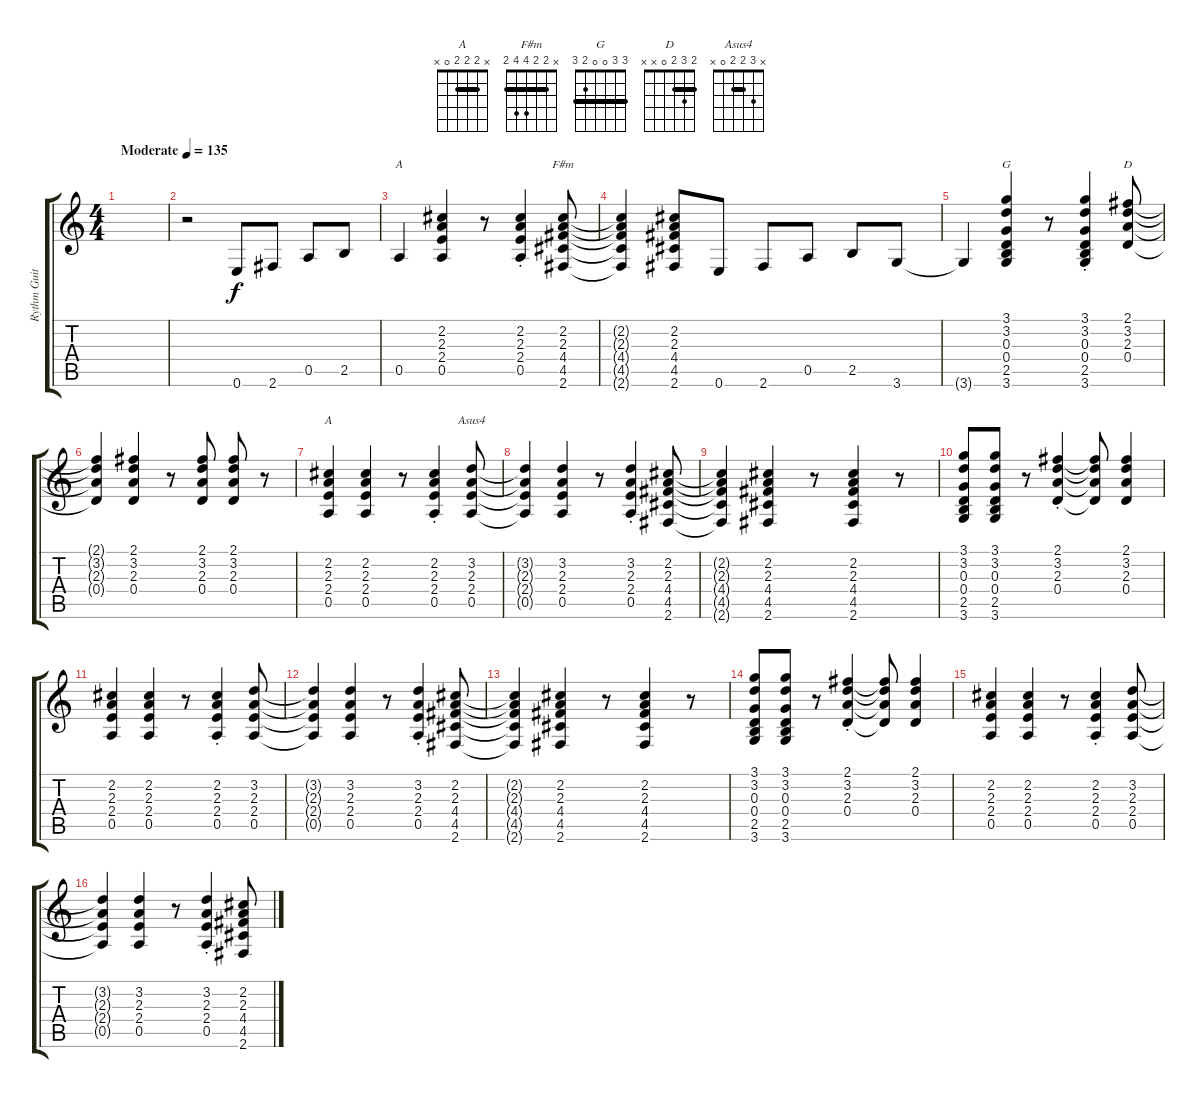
\track ("Rythm Guitar" "Rythm Guit") {instrument distortionguitar}
\staff {score tabs}
\tuning (E4 B3 G3 D3 A2 E2) {hide}
\chord ("A" 0 2 2 2 0 x)
\chord ("F#m" x 2 2 4 4 2) {barre 2}
\chord ("G" 3 3 0 0 2 3) {barre 3}
\chord ("D" 2 3 2 0 x x) {barre 2}
\chord ("A" x 2 2 2 0 x) {barre 2}
\chord ("Asus4" x 3 2 2 0 x) {barre 2}
\ts (4 4)
\tempo (135 "Moderate")
\clef g2
\ks c
|
r.2 0.6.8 2.6.8 0.5.8 2.5.8 |
0.5.4{ch "A"} (2.2 2.3 2.4 0.5).4 r.8 (2.2 2.3 2.4 0.5{st}).4 (2.2 2.3 4.4 4.5 2.6).8{ch "F#m"} |
(2.2{t} 2.3{t} 4.4{t} 4.5{t} 2.6{t}).4 (2.2 2.3 4.4 4.5 2.6).8 0.6.8 2.6.8 0.5.8 2.5.8 3.6.8 |
3.6{t}.4 (3.1 3.2 0.3 0.4 2.5 3.6).4{ch "G"} r.8 (3.1 3.2 0.3 0.4 2.5 3.6{st}).4 (2.1 3.2 2.3 0.4).8{ch "D"} |
(2.1{t} 3.2{t} 2.3{t} 0.4{t}).4 (2.1 3.2 2.3 0.4).4 r.8 (2.1 3.2 2.3 0.4).8 (2.1 3.2 2.3 0.4).8 r.8 |
(2.2 2.3 2.4 0.5).4{ch "A"} (2.2 2.3 2.4 0.5).4 r.8 (2.2 2.3 2.4 0.5{st}).4 (3.2 2.3 2.4 0.5).8{ch "Asus4"} |
(3.2{t} 2.3{t} 2.4{t} 0.5{t}).4 (3.2 2.3 2.4 0.5).4 r.8 (3.2 2.3 2.4 0.5{st}).4 (2.2 2.3 4.4 4.5 2.6).8 |
(2.2{t} 2.3{t} 4.4{t} 4.5{t} 2.6{t}).4 (2.2 2.3 4.4 4.5 2.6).4 r.8 (2.2 2.3 4.4 4.5 2.6).4 r.8 |
(3.1 3.2 0.3 0.4 2.5 3.6).8 (3.1 3.2 0.3 0.4 2.5 3.6).8 r.8 (2.1 3.2 2.3 0.4{st}).4 (2.1{t} 3.2{t} 2.3{t} 0.4{t}).8 (2.1 3.2 2.3 0.4).4 |
(2.2 2.3 2.4 0.5).4 (2.2 2.3 2.4 0.5).4 r.8 (2.2 2.3 2.4 0.5{st}).4 (3.2 2.3 2.4 0.5).8 |
(3.2{t} 2.3{t} 2.4{t} 0.5{t}).4 (3.2 2.3 2.4 0.5).4 r.8 (3.2 2.3 2.4 0.5{st}).4 (2.2 2.3 4.4 4.5 2.6).8 |
(2.2{t} 2.3{t} 4.4{t} 4.5{t} 2.6{t}).4 (2.2 2.3 4.4 4.5 2.6).4 r.8 (2.2 2.3 4.4 4.5 2.6).4 r.8 |
(3.1 3.2 0.3 0.4 2.5 3.6).8 (3.1 3.2 0.3 0.4 2.5 3.6).8 r.8 (2.1 3.2 2.3 0.4{st}).4 (2.1{t} 3.2{t} 2.3{t} 0.4{t}).8 (2.1 3.2 2.3 0.4).4 |
(2.2 2.3 2.4 0.5).4 (2.2 2.3 2.4 0.5).4 r.8 (2.2 2.3 2.4 0.5{st}).4 (3.2 2.3 2.4 0.5).8 |
(3.2{t} 2.3{t} 2.4{t} 0.5{t}).4 (3.2 2.3 2.4 0.5).4 r.8 (3.2 2.3 2.4 0.5{st}).4 (2.2 2.3 4.4 4.5 2.6).8
